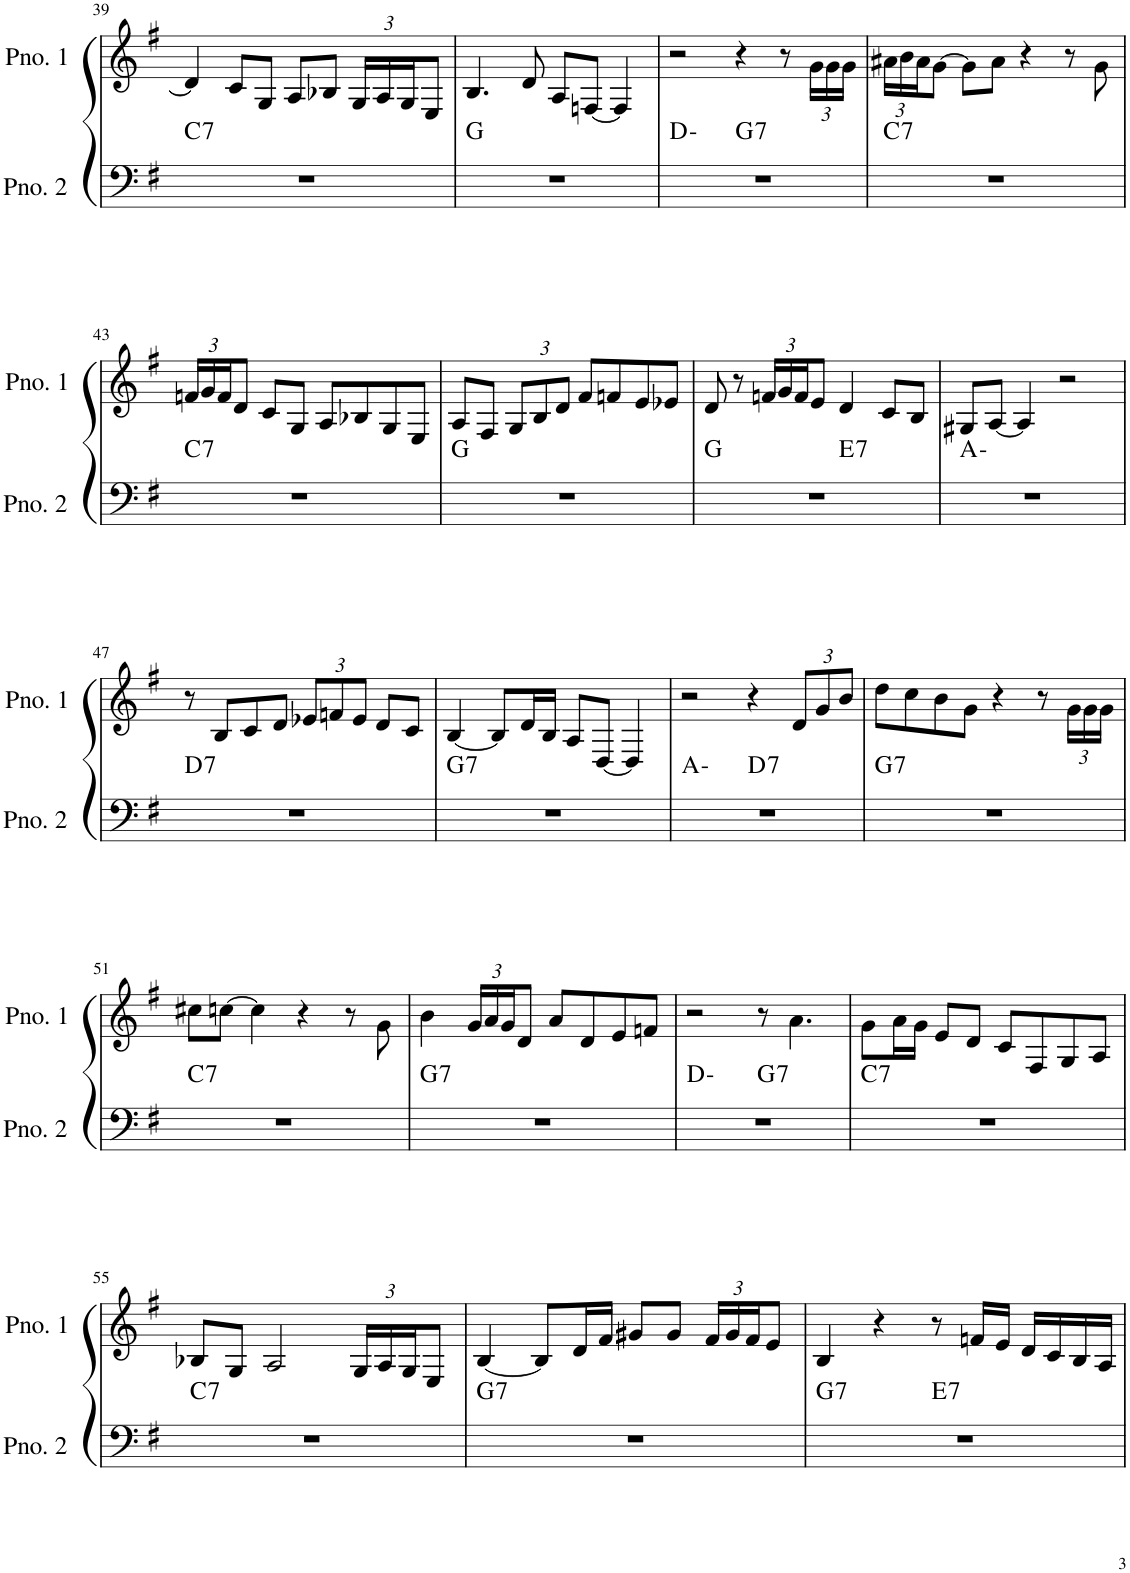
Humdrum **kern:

**kern	**harte	**kern
*part2	*part2	*part1
*staff2	*	*staff1
*I"ピアノ 2	*	*I"ピアノ 1
!!LO:PB:g=z
*clefF4	*	*clefG2
*k[f#]	*	*k[f#]
*M4/4	*	*M4/4
=39	=39	=39
!	!LO:H:kt=7	!
1r	C:7	4d/]
.	.	8c/L
.	.	8G/J
.	.	8A/L
.	.	8B-X/J
*	*	*Xbrackettup
.	.	24G/LL
.	.	24A/
.	.	24G/J
.	.	8E/J
=40	=40	=40
1r	G:maj	4.B/
.	.	8d/
.	.	8A/L
.	.	[8Fn/J
.	.	4F/]
=41	=41	=41
*^	*	*
1r	2ryy	D:min	2r
!	!	!LO:H:kt=7	!
.	2ryy	G:7	4r
.	.	.	8r
.	.	.	24g\LL
.	.	.	24g\
.	.	.	24g\JJ
=42	=42	=42	=42
!	!	!LO:H:kt=7	!
*v	*v	*	*
1r	C:7	24a#X\LL
.	.	24b\
.	.	24a#\J
.	.	[8g\J
.	.	8g\L]
.	.	8a#\J
.	.	4r
.	.	8r
.	.	8g\
!!LO:LB:g=z
=43	=43	=43
!	!LO:H:kt=7	!
1r	C:7	24fn/LL
.	.	24g/
.	.	24f/J
.	.	8d/J
.	.	8c/L
.	.	8G/J
.	.	8A/L
.	.	8B-X/
.	.	8G/
.	.	8E/J
=44	=44	=44
1r	G:maj	8A/L
.	.	8F#/J
.	.	12G/L
.	.	12B/
.	.	12d/J
.	.	8f#/L
.	.	8fn/
.	.	8e/
.	.	8e-X/J
=45	=45	=45
*^	*	*
1r	2ryy	G:maj	8d/
.	.	.	8r
.	.	.	24fn/LL
.	.	.	24g/
.	.	.	24f/J
.	.	.	8e/J
!	!	!LO:H:kt=7	!
.	2ryy	E:7	4d/
.	.	.	8c/L
.	.	.	8B/J
*v	*v	*	*
=46	=46	=46
1r	A:min	8G#X/L
.	.	[8A/J
.	.	4A/]
.	.	2r
!!LO:LB:g=z
=47	=47	=47
!	!LO:H:kt=7	!
1r	D:7	8r
.	.	8B/L
.	.	8c/
.	.	8d/J
.	.	12e-X/L
.	.	12fn/
.	.	12e-/J
.	.	8d/L
.	.	8c/J
=48	=48	=48
!	!LO:H:kt=7	!
1r	G:7	[4B/
.	.	8B/L]
.	.	16d/L
.	.	16B/JJ
.	.	8A/L
.	.	[8D/J
.	.	4D/]
=49	=49	=49
*^	*	*
1r	2ryy	A:min	2r
!	!	!LO:H:kt=7	!
.	2ryy	D:7	4r
.	.	.	12d/L
.	.	.	12g/
.	.	.	12b/J
=50	=50	=50	=50
!	!	!LO:H:kt=7	!
*v	*v	*	*
1r	G:7	8dd\L
.	.	8cc\
.	.	8b\
.	.	8g\J
.	.	4r
.	.	8r
.	.	24g\LL
.	.	24g\
.	.	24g\JJ
!!LO:LB:g=z
=51	=51	=51
!	!LO:H:kt=7	!
1r	C:7	8cc#X\L
.	.	[8ccn\J
.	.	4cc\]
.	.	4r
.	.	8r
.	.	8g\
=52	=52	=52
!	!LO:H:kt=7	!
1r	G:7	4b\
.	.	24g/LL
.	.	24a/
.	.	24g/J
.	.	8d/J
.	.	8a/L
.	.	8d/
.	.	8e/
.	.	8fn/J
=53	=53	=53
*^	*	*
1r	2ryy	D:min	2r
!	!	!LO:H:kt=7	!
.	2ryy	G:7	8r
.	.	.	4.a\
=54	=54	=54	=54
!	!	!LO:H:kt=7	!
*v	*v	*	*
1r	C:7	8g\L
.	.	16a\L
.	.	16g\JJ
.	.	8e/L
.	.	8d/J
.	.	8c/L
.	.	8F#/
.	.	8G/
.	.	8A/J
!!LO:LB:g=z
=55	=55	=55
!	!LO:H:kt=7	!
1r	C:7	8B-X/L
.	.	8G/J
.	.	2A/
.	.	24G/LL
.	.	24A/
.	.	24G/J
.	.	8E/J
=56	=56	=56
!	!LO:H:kt=7	!
1r	G:7	[4B/
.	.	8B/L]
.	.	16d/L
.	.	16f#/JJ
.	.	8g#X/L
.	.	8g#/J
.	.	24f#/LL
.	.	24g#/
.	.	24f#/J
.	.	8e/J
=57	=57	=57
!	!LO:H:kt=7	!
*^	*	*
1r	2ryy	G:7	4B/
.	.	.	4r
!	!	!LO:H:kt=7	!
.	2ryy	E:7	8r
.	.	.	16fn/LL
.	.	.	16e/JJ
.	.	.	16d/LL
.	.	.	16c/
.	.	.	16B/
.	.	.	16A/JJ
*v	*v	*	*
=	=	=
*-	*-	*-
